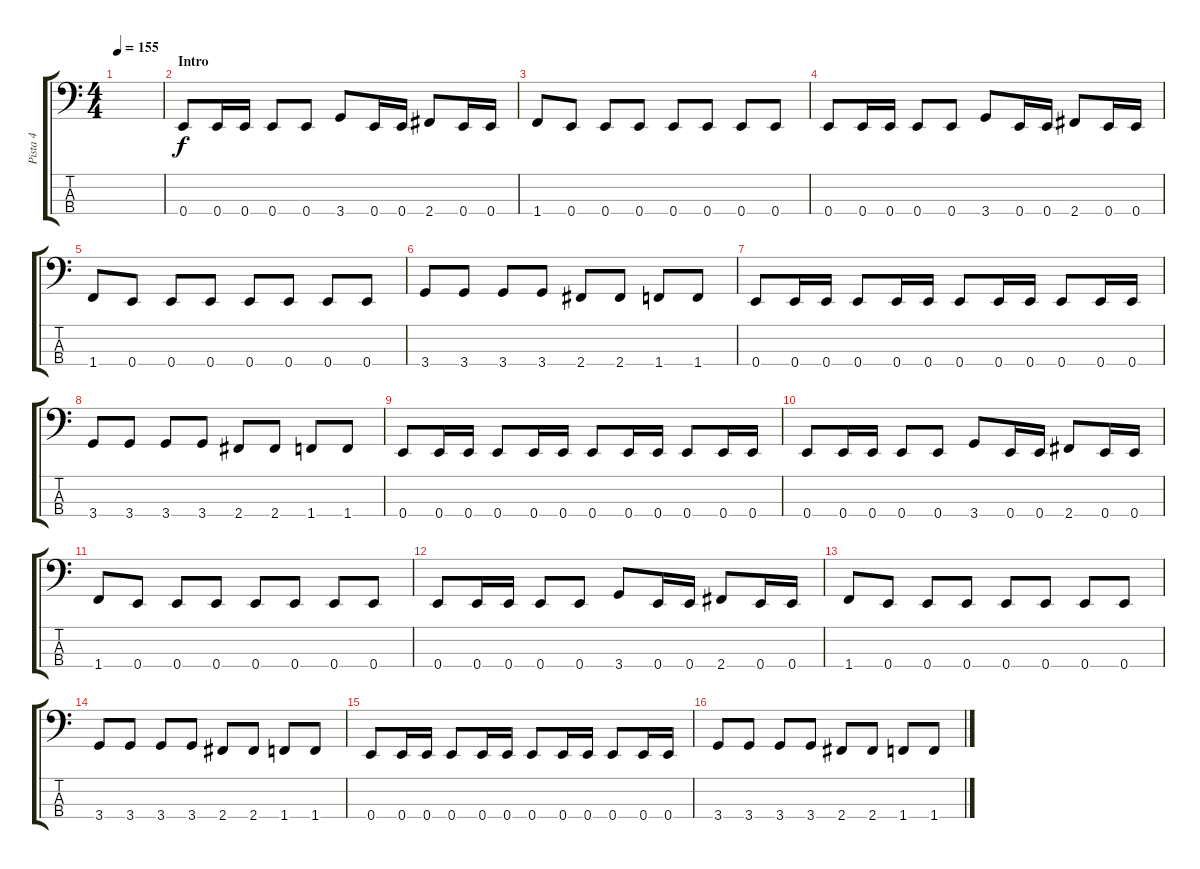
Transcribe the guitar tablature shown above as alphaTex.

\track ("Pista 4" "Pista 4") {instrument electricbassfinger}
\staff {score tabs}
\tuning (G2 D2 A1 E1) {hide}
\ts (4 4)
\tempo 155
\clef f4
\ks c
|
\section ("" "Intro")
0.4.8 0.4.16 0.4.16 0.4.8 0.4.8 3.4.8 0.4.16 0.4.16 2.4.8 0.4.16 0.4.16 |
1.4.8 0.4.8 0.4.8 0.4.8 0.4.8 0.4.8 0.4.8 0.4.8 |
0.4.8 0.4.16 0.4.16 0.4.8 0.4.8 3.4.8 0.4.16 0.4.16 2.4.8 0.4.16 0.4.16 |
1.4.8 0.4.8 0.4.8 0.4.8 0.4.8 0.4.8 0.4.8 0.4.8 |
3.4.8 3.4.8 3.4.8 3.4.8 2.4.8 2.4.8 1.4.8 1.4.8 |
0.4.8 0.4.16 0.4.16 0.4.8 0.4.16 0.4.16 0.4.8 0.4.16 0.4.16 0.4.8 0.4.16 0.4.16 |
3.4.8 3.4.8 3.4.8 3.4.8 2.4.8 2.4.8 1.4.8 1.4.8 |
0.4.8 0.4.16 0.4.16 0.4.8 0.4.16 0.4.16 0.4.8 0.4.16 0.4.16 0.4.8 0.4.16 0.4.16 |
0.4.8 0.4.16 0.4.16 0.4.8 0.4.8 3.4.8 0.4.16 0.4.16 2.4.8 0.4.16 0.4.16 |
1.4.8 0.4.8 0.4.8 0.4.8 0.4.8 0.4.8 0.4.8 0.4.8 |
0.4.8 0.4.16 0.4.16 0.4.8 0.4.8 3.4.8 0.4.16 0.4.16 2.4.8 0.4.16 0.4.16 |
1.4.8 0.4.8 0.4.8 0.4.8 0.4.8 0.4.8 0.4.8 0.4.8 |
3.4.8 3.4.8 3.4.8 3.4.8 2.4.8 2.4.8 1.4.8 1.4.8 |
0.4.8 0.4.16 0.4.16 0.4.8 0.4.16 0.4.16 0.4.8 0.4.16 0.4.16 0.4.8 0.4.16 0.4.16 |
3.4.8 3.4.8 3.4.8 3.4.8 2.4.8 2.4.8 1.4.8 1.4.8
